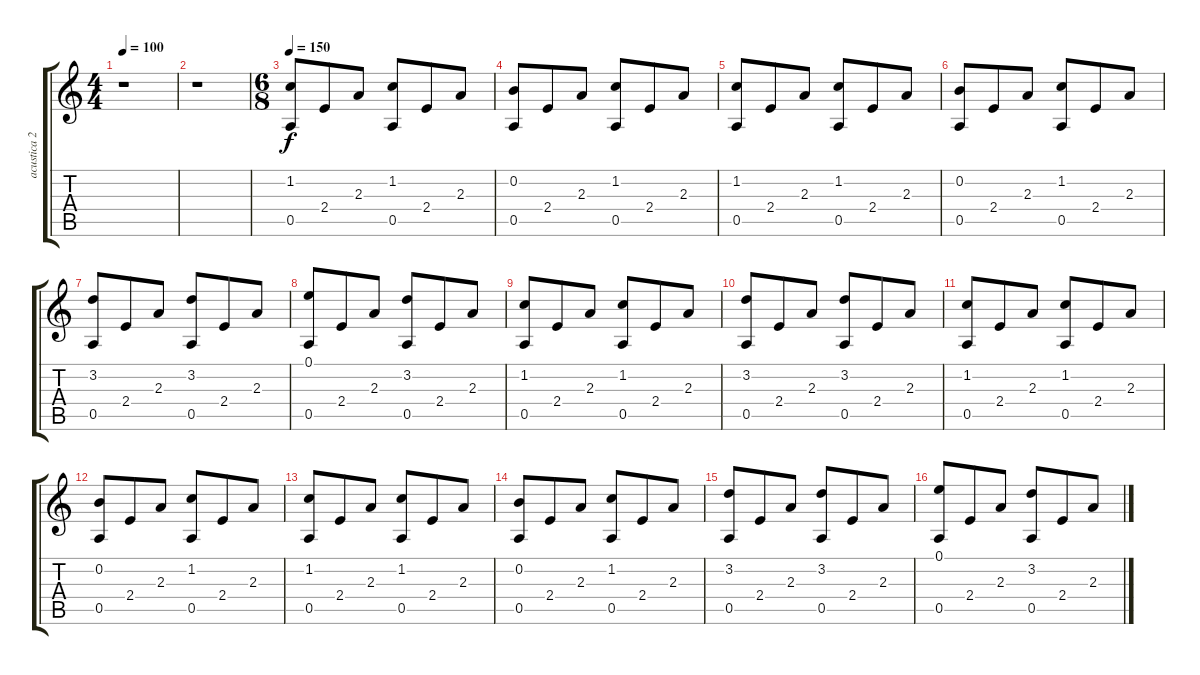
\track ("acustica 2" "acustica 2") {instrument acousticguitarnylon}
\staff {score tabs}
\tuning (E4 B3 G3 D3 A2 E2) {hide}
\ts (4 4)
\tempo 100
\clef g2
\ks c
r.1{dy f} |
r.1 |
\ts (6 8)
\tempo 150
(1.2 0.5).8 2.4.8 2.3.8 (1.2 0.5).8 2.4.8 2.3.8 |
(0.2 0.5).8 2.4.8 2.3.8 (1.2 0.5).8 2.4.8 2.3.8 |
(1.2 0.5).8 2.4.8 2.3.8 (1.2 0.5).8 2.4.8 2.3.8 |
(0.2 0.5).8 2.4.8 2.3.8 (1.2 0.5).8 2.4.8 2.3.8 |
(3.2 0.5).8 2.4.8 2.3.8 (3.2 0.5).8 2.4.8 2.3.8 |
(0.1 0.5).8 2.4.8 2.3.8 (3.2 0.5).8 2.4.8 2.3.8 |
(1.2 0.5).8 2.4.8 2.3.8 (1.2 0.5).8 2.4.8 2.3.8 |
(3.2 0.5).8 2.4.8 2.3.8 (3.2 0.5).8 2.4.8 2.3.8 |
(1.2 0.5).8 2.4.8 2.3.8 (1.2 0.5).8 2.4.8 2.3.8 |
(0.2 0.5).8 2.4.8 2.3.8 (1.2 0.5).8 2.4.8 2.3.8 |
(1.2 0.5).8 2.4.8 2.3.8 (1.2 0.5).8 2.4.8 2.3.8 |
(0.2 0.5).8 2.4.8 2.3.8 (1.2 0.5).8 2.4.8 2.3.8 |
(3.2 0.5).8 2.4.8 2.3.8 (3.2 0.5).8 2.4.8 2.3.8 |
(0.1 0.5).8 2.4.8 2.3.8 (3.2 0.5).8 2.4.8 2.3.8
